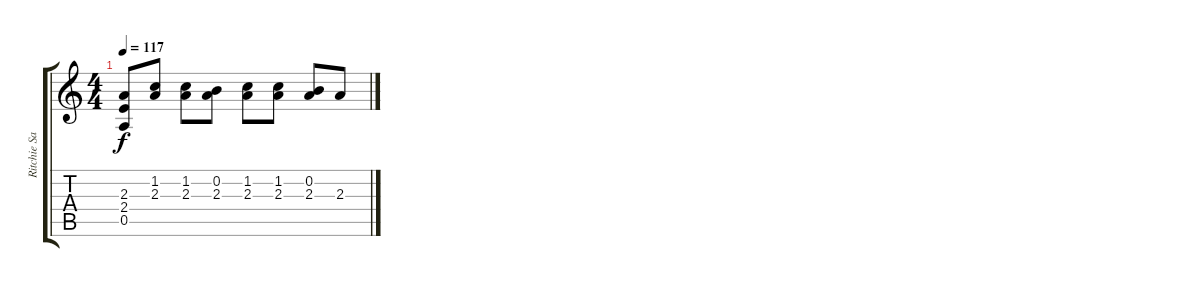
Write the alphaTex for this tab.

\track ("Ritchie Sambora" "Ritchie Sa") {instrument acousticguitarsteel}
\staff {score tabs}
\tuning (E4 B3 G3 D3 A2 E2) {hide}
\ts (4 4)
\tempo 117
\clef g2
\ks c
(2.3{t} 2.4{t} 0.5{t}).8{dy f} (1.2 2.3).8 (1.2 2.3).8 (0.2 2.3).8 (1.2 2.3).8 (1.2 2.3).8 (0.2 2.3).8 2.3.8
